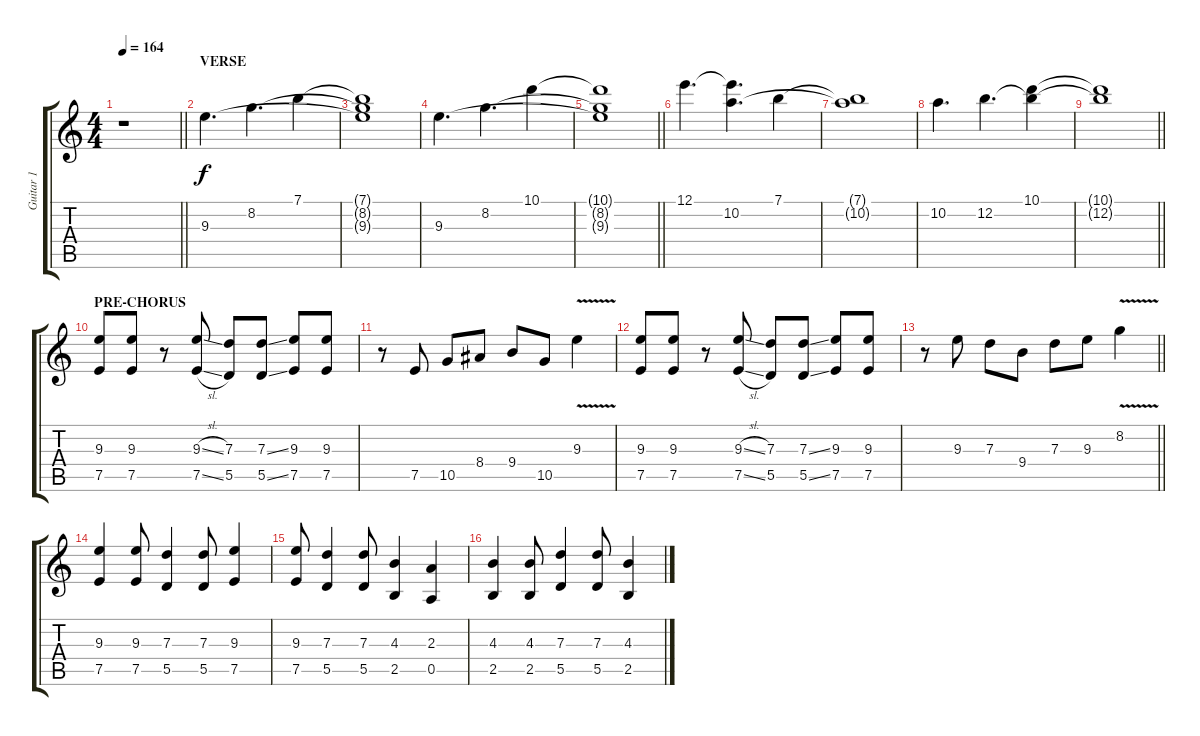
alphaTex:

\track ("Guitar 1" "Guitar 1") {instrument distortionguitar}
\staff {score tabs}
\tuning (E4 B3 G3 D3 A2 D2) {hide}
\ts (4 4)
\tempo 164
\clef g2
\barLineRight lightlight
\ks c
r.1{dy f} |
\section ("" "VERSE")
9.3.4{d volume 8 instrument overdrivenguitar} 8.2.4{d} 7.1.4 |
(7.1{t} 8.2{t} 9.3{t}).1 |
9.3.4{d} 8.2.4{d} 10.1.4 |
\barLineRight lightlight
(10.1{t} 8.2{t} 9.3{t}).1 |
12.1.4{d} (12.1{t} 10.2).4{d} 7.1.4 |
(7.1{t} 10.2{t}).1 |
10.2.4{d} 12.2.4{d} (10.1 12.2{t}).4 |
\barLineRight lightlight
(10.1{t} 12.2{t}).1 |
\section ("" "PRE-CHORUS")
(9.3 7.5).8{volume 16 instrument distortionguitar} (9.3 7.5).8 r.8 (9.3{sl} 7.5{sl}).8 (7.3 5.5).8 (7.3{ss} 5.5{ss}).8 (9.3 7.5).8 (9.3 7.5).8 |
r.8 7.5.8 10.5.8 8.4.8 9.4.8 10.5.8 9.3{v}.4 |
(9.3 7.5).8 (9.3 7.5).8 r.8 (9.3{sl} 7.5{sl}).8 (7.3 5.5).8 (7.3{ss} 5.5{ss}).8 (9.3 7.5).8 (9.3 7.5).8 |
\barLineRight lightlight
r.8 9.3.8 7.3.8 9.4.8 7.3.8 9.3.8 8.2{v}.4 |
(9.3 7.5).4 (9.3 7.5).8 (7.3 5.5).4 (7.3 5.5).8 (9.3 7.5).4 |
(9.3 7.5).8 (7.3 5.5).4 (7.3 5.5).8 (4.3 2.5).4 (2.3 0.5).4 |
(4.3 2.5).4 (4.3 2.5).8 (7.3 5.5).4 (7.3 5.5).8 (4.3 2.5).4
